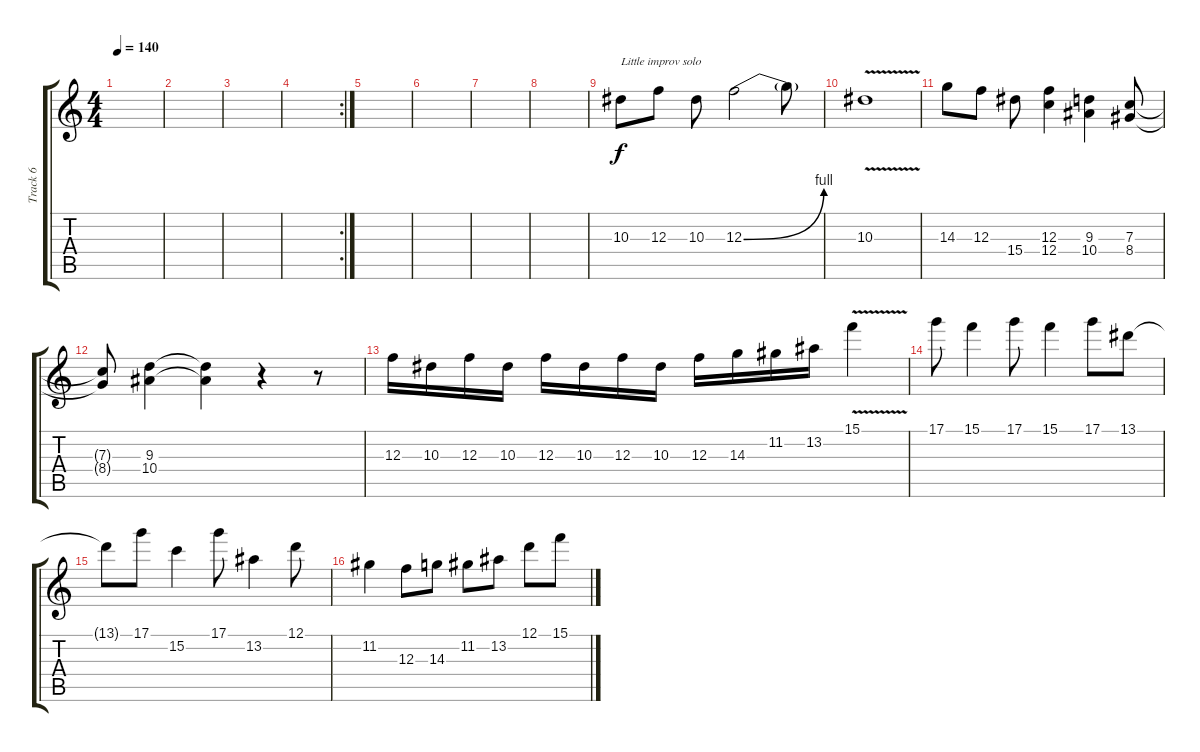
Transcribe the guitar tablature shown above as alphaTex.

\track ("Track 6" "Track 6") {instrument distortionguitar}
\staff {score tabs}
\tuning (D4 A3 F3 C3 G2 C2) {hide}
\ts (4 4)
\tempo 140
\clef g2
\ks c
|
|
|
\rc 2
|
|
|
|
|
10.3.8{txt "Little improv solo"} 12.3.8 10.3.8 12.3{be (bend 0 0 60 4)}.2 12.3{t}.8 |
10.3{v}.1 |
14.3.8 12.3.8 15.4.8 (12.3 12.4).4 (9.3 10.4).4 (7.3 8.4).8 |
(7.3{t} 8.4{t}).8 (9.3 10.4).4 (9.3{t} 10.4{t}).4 r.4 r.8 |
12.3.16 10.3.16 12.3.16 10.3.16 12.3.16 10.3.16 12.3.16 10.3.16 12.3.16 14.3.16 11.2.16 13.2.16 15.1{v}.4 |
17.1.8 15.1.4 17.1.8 15.1.4 17.1.8 13.1.8 |
13.1{t}.8 17.1.8 15.2.4 17.1.8 13.2.4 12.1.8 |
11.2.4 12.3.8 14.3.8 11.2.8 13.2.8 12.1.8 15.1.8
